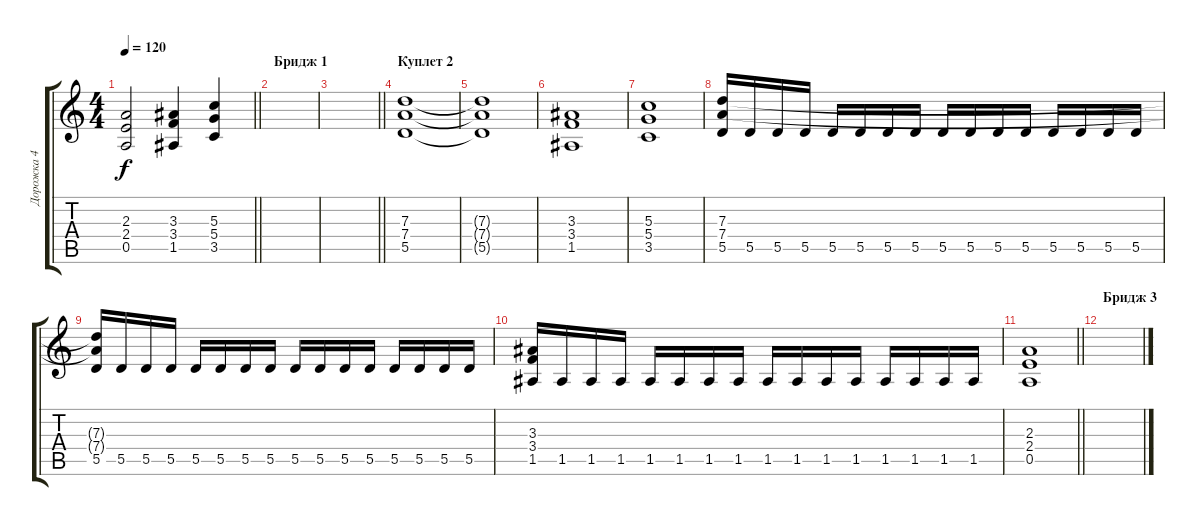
\track ("Дорожка 4" "Дорожка 4") {instrument distortionguitar}
\staff {score tabs}
\tuning (E4 B3 G3 D3 A2 E2) {hide}
\ts (4 4)
\tempo 120
\clef g2
\barLineRight lightlight
\ks c
(2.3 2.4 0.5).2{dy f} (3.3 3.4 1.5).4 (5.3 5.4 3.5).4 |
\section ("" "Бридж 1")
|
\barLineRight lightlight
|
\section ("" "Куплет 2")
(7.3 7.4 5.5).1 |
(7.3{t} 7.4{t} 5.5{t}).1 |
(3.3 3.4 1.5).1 |
(5.3 5.4 3.5).1 |
(7.3 7.4 5.5).16 5.5.16 5.5.16 5.5.16 5.5.16 5.5.16 5.5.16 5.5.16 5.5.16 5.5.16 5.5.16 5.5.16 5.5.16 5.5.16 5.5.16 5.5.16 |
(7.3{t} 7.4{t} 5.5).16 5.5.16 5.5.16 5.5.16 5.5.16 5.5.16 5.5.16 5.5.16 5.5.16 5.5.16 5.5.16 5.5.16 5.5.16 5.5.16 5.5.16 5.5.16 |
(3.3 3.4 1.5).16 1.5.16 1.5.16 1.5.16 1.5.16 1.5.16 1.5.16 1.5.16 1.5.16 1.5.16 1.5.16 1.5.16 1.5.16 1.5.16 1.5.16 1.5.16 |
\barLineRight lightlight
(2.3 2.4 0.5).1 |
\section ("" "Бридж 3")
